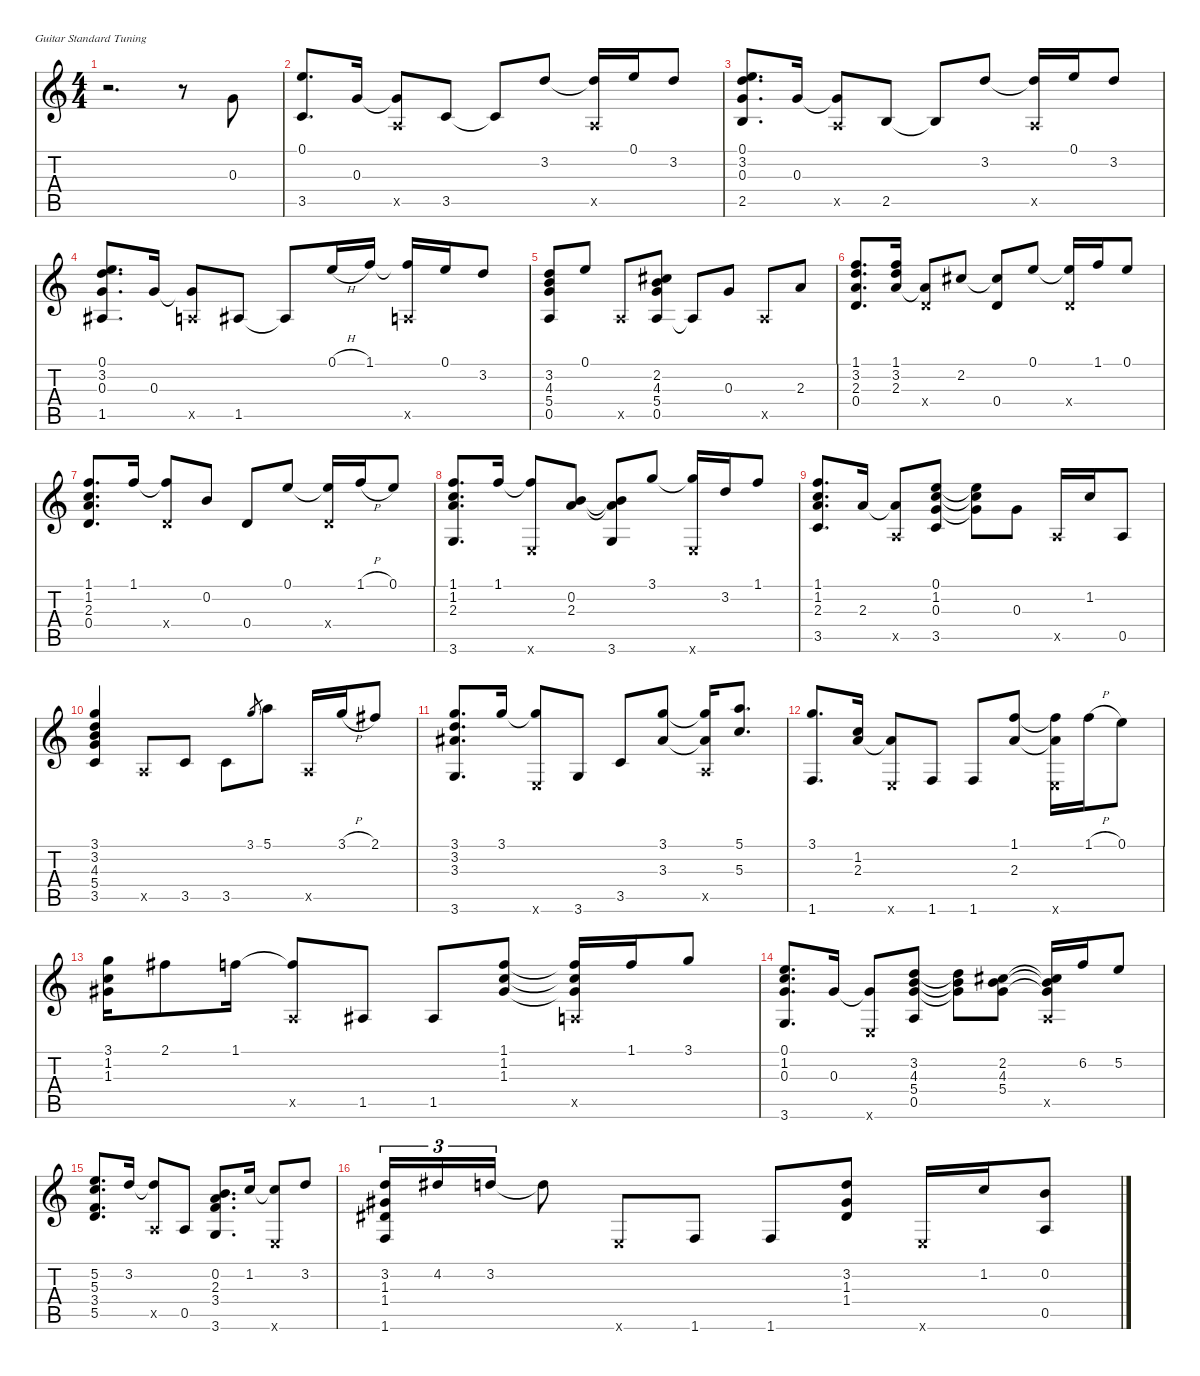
\defaultSystemsLayout 4
\hideDynamics
\bracketExtendMode nobrackets
\singleTrackTrackNamePolicy hidden
\multiTrackTrackNamePolicy hidden
\firstSystemTrackNameOrientation horizontal
\otherSystemsTrackNameOrientation horizontal
\extendBarLines
\chordDiagramsInScore
\track ("&#12462;&#12479;&#12540; - &#12463;&#12521;&#12471;&#12483;&#12463;" "&#12462;&#12479;&#12540; - &#12463;&#12521;&#12471;&#12483;&#12463;") {instrument acousticguitarnylon}
\staff {score tabs}
\tuning (E4 B3 G3 D3 A2 E2)
\ts (4 4)
\tempo (120 hide)
\clef g2
\ks c
r.2{d dy mf instrument acousticguitarnylon beam Down} r.8{beam Down} 0.3.8{beam Up} |
(3.5 0.1).8{d beam Up} 0.3.16{beam Up} (0.5{x} 0.3{t}).8{beam Up} 3.5.8{beam Up} 3.5{t}.8{beam Up} 3.2.8{beam Up} (0.5{x} 3.2{t}).16{beam Up} 0.1.16{beam Up} 3.2.8{beam Up} |
(2.5 0.3 3.2 0.1).8{d beam Up} 0.3.16{beam Up} (0.5{x} 0.3{t}).8{beam Up} 2.5.8{beam Up} 2.5{t}.8{beam Up} 3.2.8{beam Up} (0.5{x} 3.2{t}).16{beam Up} 0.1.16{beam Up} 3.2.8{beam Up} |
(1.5{acc #} 0.3 3.2 0.1).8{d beam Up} 0.3.16{beam Up} (0.5{x} 0.3{t}).8{beam Up} 1.5{acc #}.8{beam Up} 1.5{t acc #}.8{beam Up} 0.1{h}.16{beam Up} 1.1.16{beam Up} (0.5{x} 1.1{t}).16{beam Up} 0.1.16{beam Up} 3.2.8{beam Up} |
(0.5 5.4 4.3 3.2).8{beam Up} 0.1.8{beam Up} 0.5{x}.8{beam Up} (0.5 5.4 4.3 2.2{acc #}).8{beam Up} 0.5{t}.8{beam Up} 0.3.8{beam Up} 0.5{x}.8{beam Up} 2.3.8{beam Up} |
(0.4 2.3 3.2 1.1).8{d beam Up} (2.3 3.2 1.1).16{beam Up} (0.4{x} 2.3{t}).8{beam Up} 2.2{acc #}.8{beam Up} (0.4 2.2{t acc #}).8{beam Up} 0.1.8{beam Up} (0.4{x} 0.1{t}).16{beam Up} 1.1.16{beam Up} 0.1.8{beam Up} |
(0.4 2.3 1.2 1.1).8{d beam Up} 1.1.16{beam Up} (0.4{x} 1.1{t}).8{beam Up} 0.2.8{beam Up} 0.4.8{beam Up} 0.1.8{beam Up} (0.4{x} 0.1{t}).16{beam Up} 1.1{h}.16{beam Up} 0.1.8{beam Up} |
(3.6 2.3 1.2 1.1).8{d beam Up} 1.1.16{beam Up} (0.6{x} 1.1{t}).8{beam Up} (2.3 0.2).8{beam Up} (3.6 2.3{t} 0.2{t}).8{beam Up} 3.1.8{beam Up} (0.6{x} 3.1{t}).16{beam Up} 3.2.16{beam Up} 1.1.8{beam Up} |
(3.5 2.3 1.2 1.1).8{d beam Up} 2.3.16{beam Up} (0.5{x} 2.3{t}).8{beam Up} (3.5 0.3 1.2 0.1).8{beam Up} (0.3{t} 1.2{t} 0.1{t}).8{beam Down} 0.3.8{beam Down} 0.5{x}.16{beam Up} 1.2.16{beam Up} 0.5.8{beam Up} |
(3.5 5.4 4.3 3.2 3.1).4{beam Up} 0.5{x}.8{beam Up} 3.5.8{beam Up} 3.5.8{beam Down} 3.1.8{gr beam Up} 5.1.8{beam Down} 0.5{x}.16{beam Up} 3.1{h}.16{beam Up} 2.1{acc #}.8{beam Up} |
(3.6 3.3{acc #} 3.2 3.1).8{d beam Up} 3.1.16{beam Up} (0.6{x} 3.1{t}).8{beam Up} 3.6.8{beam Up} 3.5.8{beam Up} (3.3{acc #} 3.1).8{beam Up} (0.5{x} 3.3{t acc #} 3.1{t}).16{beam Up} (5.3 5.1).8{d beam Up} |
(1.6 3.1).8{d beam Up} (2.3 1.2).16{beam Up} (0.6{x} 2.3{t}).8{beam Up} 1.6.8{beam Up} 1.6.8{beam Up} (2.3 1.1).8{beam Up} (0.6{x} 2.3{t} 1.1{t}).16{beam Down} 1.1{h}.16{beam Down} 0.1.8{beam Down} |
(1.3{acc #} 1.2 3.1).16{beam Down} 2.1{acc #}.8{beam Down} 1.1.16{beam Down} (0.5{x} 1.1{t}).8{beam Up} 1.5{acc #}.8{beam Up} 1.5{acc #}.8{beam Up} (1.3{acc #} 1.2 1.1).8{beam Up} (0.5{x} 1.3{t acc #} 1.2{t} 1.1{t}).16{beam Up} 1.1.16{beam Up} 3.1.8{beam Up} |
(3.6 0.3 1.2 0.1).8{d beam Up} 0.3.16{beam Up} (0.6{x} 0.3{t}).8{beam Up} (0.5 5.4 4.3 3.2).8{beam Up} (5.4{t} 4.3{t} 3.2{t}).8{beam Down} (5.4 4.3 2.2{acc #}).8{beam Down} (0.5{x} 5.4{t} 4.3{t} 2.2{t acc #}).16{beam Up} 6.2.16{beam Up} 5.2.8{beam Up} |
(5.5 3.4 5.3 5.2).8{d beam Up} 3.2.16{beam Up} (0.5{x} 3.2{t}).8{beam Up} 0.5.8{beam Up} (3.6 3.4 2.3 0.2).8{d beam Up} 1.2.16{beam Up} (0.6{x} 1.2{t}).8{beam Up} 3.2.8{beam Up} |
(1.6 1.4{acc #} 1.3{acc #} 3.2).16{tu (3 2) beam Up} 4.2{acc #}.16{tu (3 2) beam Up} 3.2.16{tu (3 2) beam Up} 3.2{t}.8{beam Down} 0.6{x}.8{beam Up} 1.6.8{beam Up} 1.6.8{beam Up} (1.4{acc #} 1.3{acc #} 3.2).8{beam Up} 0.6{x}.16{beam Up} 1.2.16{beam Up} (0.5 0.2).8{beam Up}
